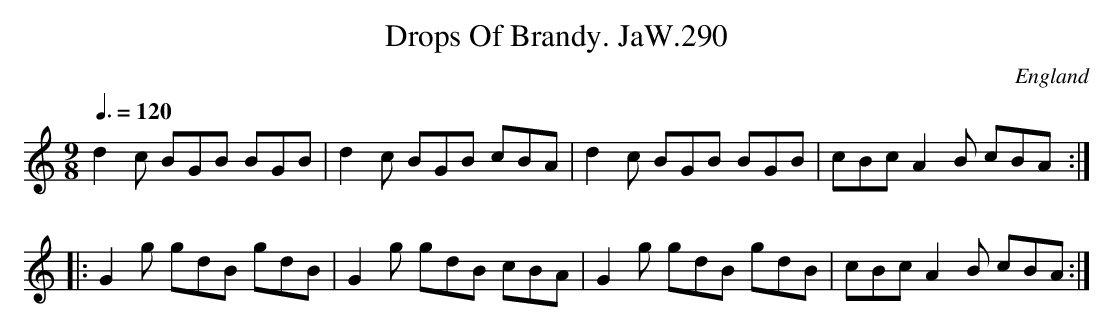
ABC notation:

X:1
T:Drops Of Brandy. JaW.290
L:1/8
M:9/8
O:England
Q:3/8=120
K:C
d2c BGB BGB|d2c BGB cBA|d2c BGB BGB|cBc A2B cBA:|!
|:G2g gdB gdB|G2g gdB cBA|G2g gdB gdB|cBc A2B cBA:|
